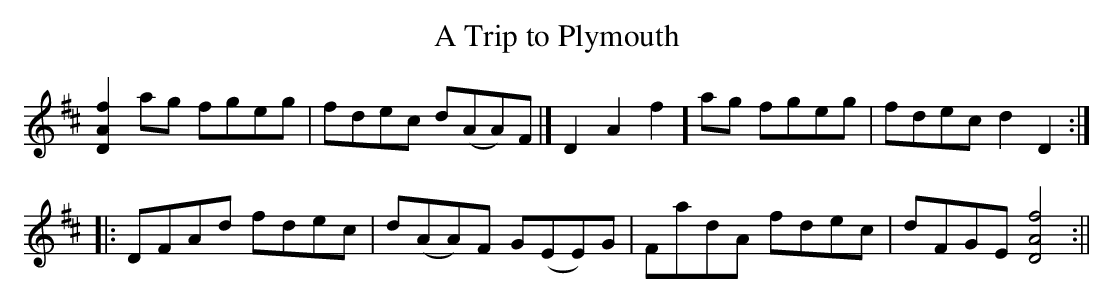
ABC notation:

X:1
T:Trip to Plymouth, A
M:C |
L:1/8
K:D
[D2A2f2] ag fgeg | fdec d(AA)F |[ D2A2f2] ag fgeg | fdec d2D2 :|
|: DFAd fdec | d(AA)F G(EE)G | FadA fdec | dFGE [D4A4f4 ]:||
